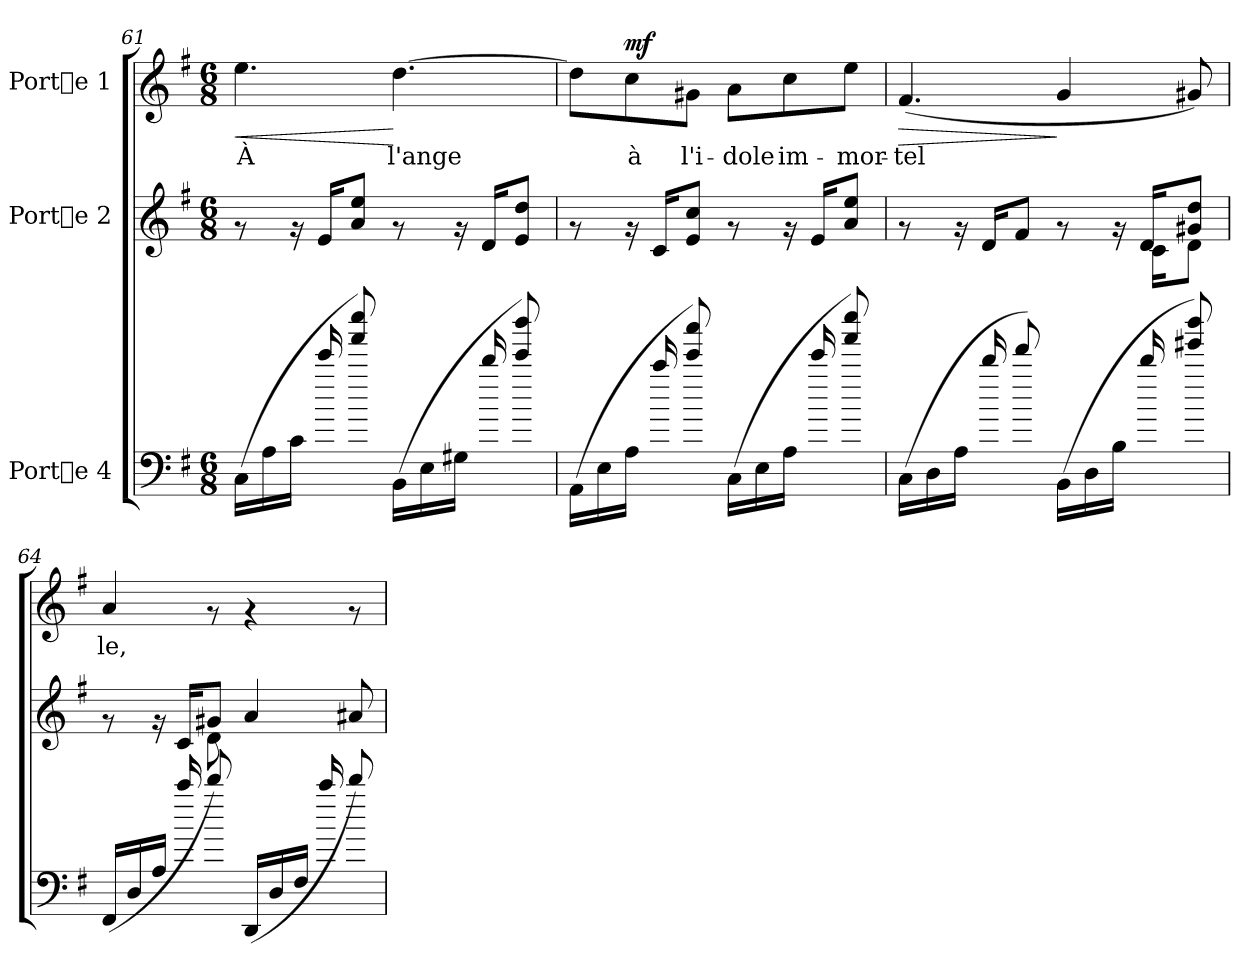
**kern	**kern	**kern	**text	**dynam
*part3	*part2	*part1	*part1	*part1
*staff3	*staff2	*staff1	*staff1	*staff1
*I"Porte 4	*I"Porte 2	*I"Porte 1	*	*
!!LO:LB:g=z
*clefF4	*clefG2	*clefG2	*	*
*k[f#]	*k[f#]	*k[f#]	*	*
*G:	*G:	*G:	*	*
*M6/8	*M6/8	*M6/8	*	*
=61	=61	=61	=61	=61
!	!	!	!LO:LY:b	!LO:HP:b
(>16C\L	8rf	4.ee\	À	<
16A\	.	.	.	.
16c\J	16rf	.	.	.
16eee/	16e/KL	.	.	.
8eeee/ 8aaa/)	8ee/ 8a/J	.	.	.
!	!	!	!LO:LY:b	!
(>16BB\L	8rf	[>4.dd\	l'ange	[
16E\	.	.	.	.
16G#X\J	16rf	.	.	.
16ddd/	16d/KL	.	.	.
8dddd/ 8eee/)	8dd/ 8e/J	.	.	.
=62	=62	=62	=62	=62
!	!	!	!LO:LY:b	!
(>16AA\L	8rf	8dd\L]	.	.
16E\	.	.	.	.
!	!	!	!LO:LY:b	!LO:DY:a
16A\J	16rf	8cc\	à	mf
16ccc/	16c/KL	.	.	.
!	!	!	!LO:LY:b	!
8cccc/ 8eee/)	8cc/ 8e/J	8g#X\J	l'i-	.
!	!	!	!LO:LY:b	!
(>16C\L	8rf	8a\L	-dole	.
16E\	.	.	.	.
!	!	!	!LO:LY:b	!
16A\J	16rf	8cc\	im-	.
16eee/	16e/KL	.	.	.
!	!	!	!LO:LY:b	!
8eeee/ 8aaa/)	8ee/ 8a/J	8ee\J	-mor-	.
=63	=63	=63	=63	=63
*	*^	*	*	*
!	!	!	!	!LO:LY:b	!LO:HP:b
(>16C\L	8rf	16ryy	(>4.f#/	-tel-	>
*	*v	*v	*	*	*
16D\	.	.	.	.
16A\J	16rf	.	.	.
16ddd/	16d/KL	.	.	.
8fff#/)	8f#/J	.	.	.
!	!	!	!LO:LY:b	!
(>16BB\L	8rf	4g/	--	]
16D\	.	.	.	.
16B\J	16rf	.	.	.
*	*^	*	*	*
16ddd/	16d/KL	16c\KL	.	.	.
!	!	!	!	!LO:LY:b	!
8dddd/ 8ggg#X/)	8dd/ 8g#X/J	8d\J	8g#X/)	--	.
!!LO:LB:g=z
=64	=64	=64	=64	=64	=64
!	!	!	!	!LO:LY:b	!
(>16FF#/L	8rf	4ryy	4a/	-le,	.
16D/	.	.	.	.	.
16A/J	16rf	.	.	.	.
16ccc/	16c/KL	.	.	.	.
8ddd/)	8g#X/J	8d\	8rf	.	.
(>16DD/L	4a/	4.ryy	4rf	.	.
16D/	.	.	.	.	.
16F#/J	.	.	.	.	.
16ccc/	.	.	.	.	.
8ddd/)	8a#X/	.	8rf	.	.
*	*v	*v	*	*	*
=	=	=	=	=
*-	*-	*-	*-	*-
